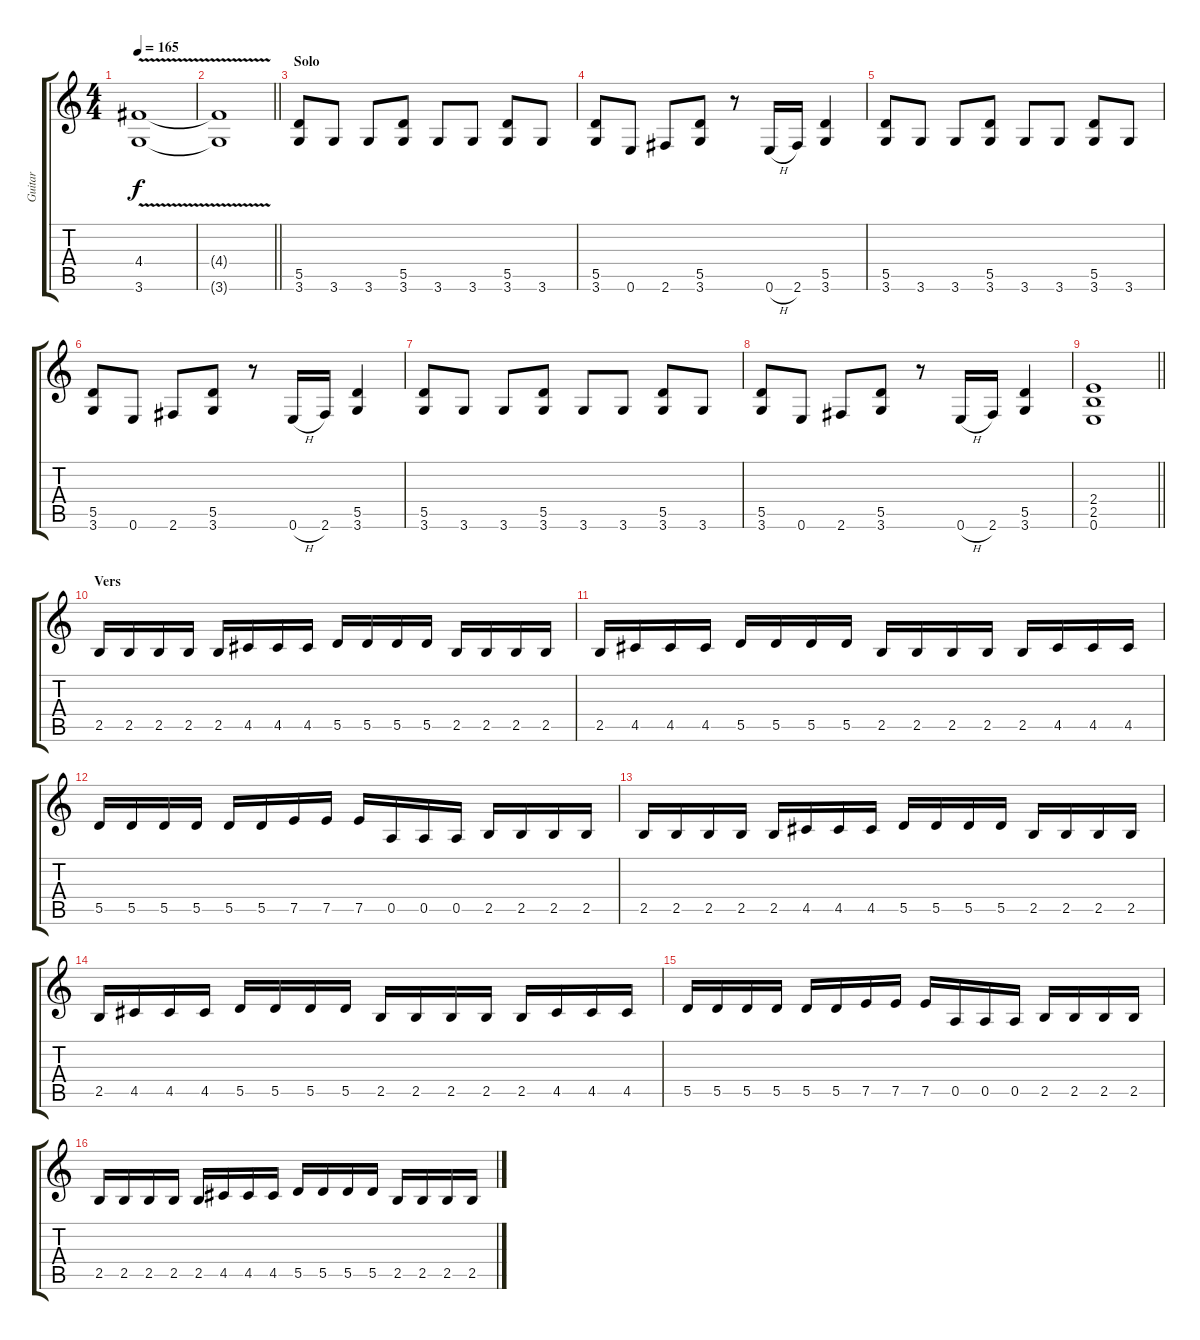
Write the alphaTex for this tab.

\track ("Guitar" "Guitar") {instrument overdrivenguitar}
\staff {score tabs}
\tuning (E4 B3 G3 D3 A2 E2) {hide}
\ts (4 4)
\tempo 165
\clef g2
\ks c
(4.4{v} 3.6{v}).1{dy f} |
\barLineRight lightlight
(4.4{t} 3.6{t}).1 |
\section ("" "Solo")
(5.5 3.6).8 3.6.8 3.6.8 (5.5 3.6).8 3.6.8 3.6.8 (5.5 3.6).8 3.6.8 |
(5.5 3.6).8 0.6.8 2.6.8 (5.5 3.6).8 r.8 0.6{h}.16 2.6.16 (5.5 3.6).4 |
(5.5 3.6).8 3.6.8 3.6.8 (5.5 3.6).8 3.6.8 3.6.8 (5.5 3.6).8 3.6.8 |
(5.5 3.6).8 0.6.8 2.6.8 (5.5 3.6).8 r.8 0.6{h}.16 2.6.16 (5.5 3.6).4 |
(5.5 3.6).8 3.6.8 3.6.8 (5.5 3.6).8 3.6.8 3.6.8 (5.5 3.6).8 3.6.8 |
(5.5 3.6).8 0.6.8 2.6.8 (5.5 3.6).8 r.8 0.6{h}.16 2.6.16 (5.5 3.6).4 |
\barLineRight lightlight
(2.4 2.5 0.6).1 |
\section ("" "Vers")
2.5.16 2.5.16 2.5.16 2.5.16 2.5.16 4.5.16 4.5.16 4.5.16 5.5.16 5.5.16 5.5.16 5.5.16 2.5.16 2.5.16 2.5.16 2.5.16 |
2.5.16 4.5.16 4.5.16 4.5.16 5.5.16 5.5.16 5.5.16 5.5.16 2.5.16 2.5.16 2.5.16 2.5.16 2.5.16 4.5.16 4.5.16 4.5.16 |
5.5.16 5.5.16 5.5.16 5.5.16 5.5.16 5.5.16 7.5.16 7.5.16 7.5.16 0.5.16 0.5.16 0.5.16 2.5.16 2.5.16 2.5.16 2.5.16 |
2.5.16 2.5.16 2.5.16 2.5.16 2.5.16 4.5.16 4.5.16 4.5.16 5.5.16 5.5.16 5.5.16 5.5.16 2.5.16 2.5.16 2.5.16 2.5.16 |
2.5.16 4.5.16 4.5.16 4.5.16 5.5.16 5.5.16 5.5.16 5.5.16 2.5.16 2.5.16 2.5.16 2.5.16 2.5.16 4.5.16 4.5.16 4.5.16 |
5.5.16 5.5.16 5.5.16 5.5.16 5.5.16 5.5.16 7.5.16 7.5.16 7.5.16 0.5.16 0.5.16 0.5.16 2.5.16 2.5.16 2.5.16 2.5.16 |
2.5.16 2.5.16 2.5.16 2.5.16 2.5.16 4.5.16 4.5.16 4.5.16 5.5.16 5.5.16 5.5.16 5.5.16 2.5.16 2.5.16 2.5.16 2.5.16
